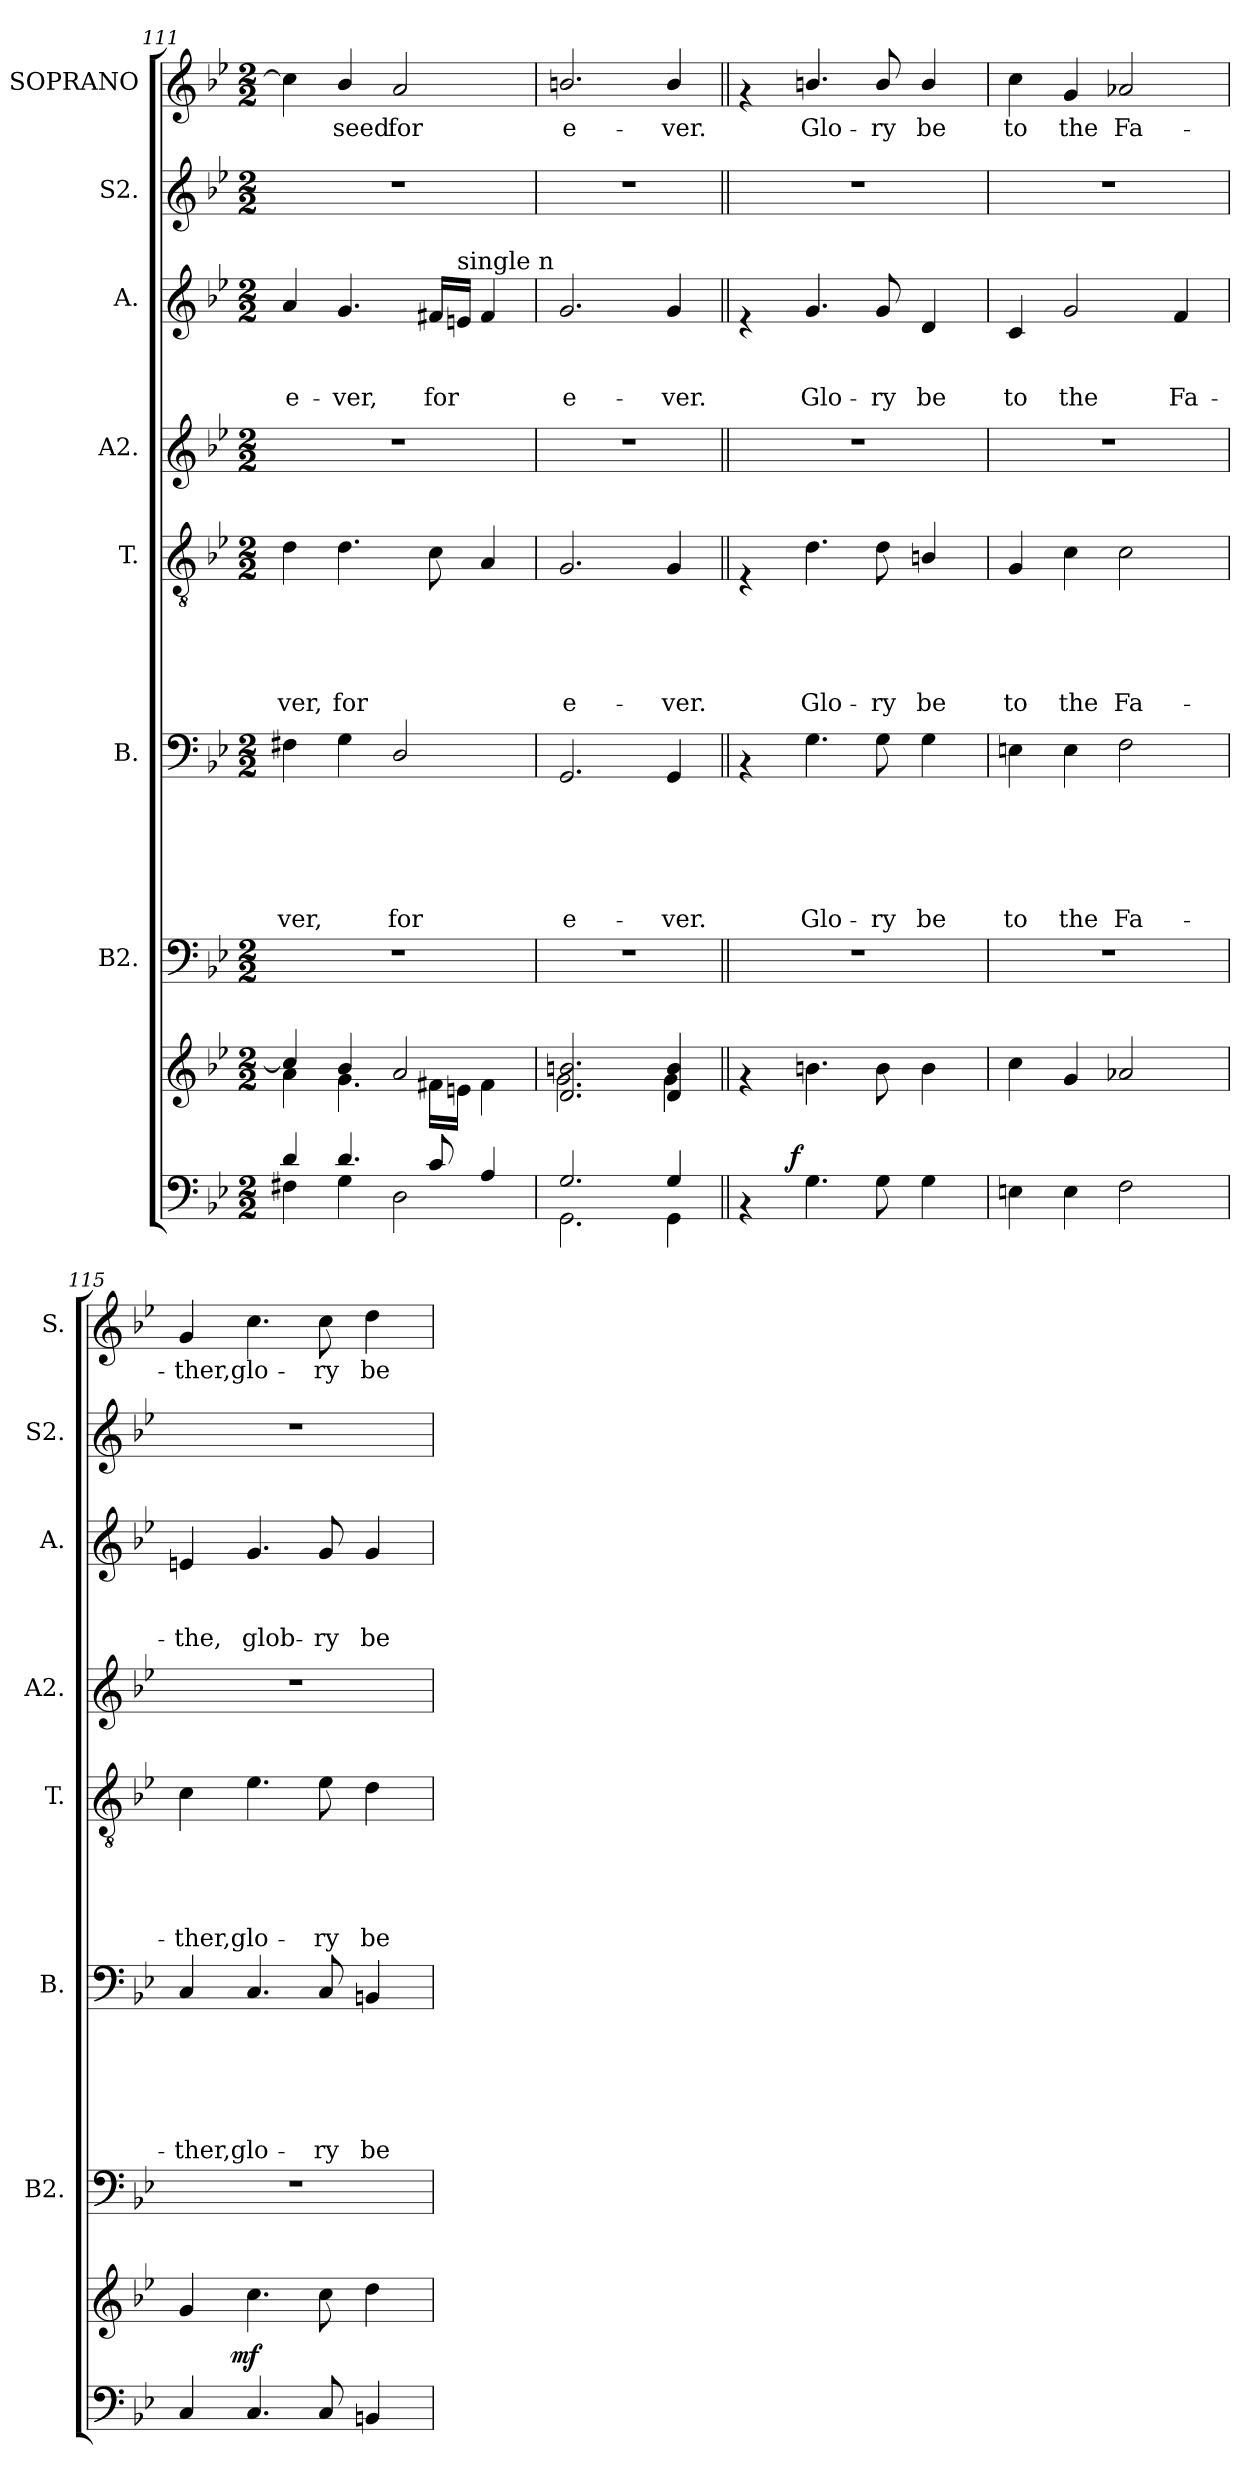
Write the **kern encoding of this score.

**kern	**dynam	**kern	**kern	**kern	**text	**text	**text	**text	**text	**text	**kern	**text	**text	**text	**text	**text	**kern	**kern	**text	**text	**text	**kern	**kern	**text
*part9	*part9	*part8	*part7	*part6	*part6	*part6	*part6	*part6	*part6	*part6	*part5	*part5	*part5	*part5	*part5	*part5	*part4	*part3	*part3	*part3	*part3	*part2	*part1	*part1
*staff9	*staff9	*staff8	*staff7	*staff6	*staff6	*staff6	*staff6	*staff6	*staff6	*staff6	*staff5	*staff5	*staff5	*staff5	*staff5	*staff5	*staff4	*staff3	*staff3	*staff3	*staff3	*staff2	*staff1	*staff1
*	*	*	*I"B2.	*I"B.	*	*	*	*	*	*	*I"T.	*	*	*	*	*	*I"A2.	*I"A.	*	*	*	*I"S2.	*I"SOPRANO	*
*	*	*	*I'B2.	*I'B.	*	*	*	*	*	*	*I'T.	*	*	*	*	*	*I'A2.	*I'A.	*	*	*	*I'S2.	*I'S.	*
*clefF4	*	*clefG2	*clefF4	*clefF4	*	*	*	*	*	*	*clefGv2	*	*	*	*	*	*clefG2	*clefG2	*	*	*	*clefG2	*clefG2	*
*k[b-e-]	*	*k[b-e-]	*k[b-e-]	*k[b-e-]	*	*	*	*	*	*	*k[b-e-]	*	*	*	*	*	*k[b-e-]	*k[b-e-]	*	*	*	*k[b-e-]	*k[b-e-]	*
*B-:	*	*B-:	*B-:	*B-:	*	*	*	*	*	*	*B-:	*	*	*	*	*	*B-:	*B-:	*	*	*	*B-:	*B-:	*
*M2/2	*	*M2/2	*M2/2	*M2/2	*	*	*	*	*	*	*M2/2	*	*	*	*	*	*M2/2	*M2/2	*	*	*	*M2/2	*M2/2	*
=111	=111	=111	=111	=111	=111	=111	=111	=111	=111	=111	=111	=111	=111	=111	=111	=111	=111	=111	=111	=111	=111	=111	=111	=111
*^	*	*^	*	*	*	*	*	*	*	*	*	*	*	*	*	*	*	*	*	*	*	*	*	*
!	!	!	!	!	!	!	!	!	!	!	!	!LO:LY:b	!	!	!	!	!	!LO:LY:b	!	!	!	!	!LO:LY:b	!	!	!
4d/	4F#X\	.	4cc/]	4a\	1r	4F#X\	.	.	.	.	.	-ver,	4d\	.	.	.	.	-ver,	1r	4a/	.	.	e-	1r	4cc\]	.
!	!	!	!	!	!	!	!	!	!	!	!	!	!	!	!	!	!	!LO:LY:b	!	!	!	!	!LO:LY:b	!	!	!LO:LY:b
4.d/	4G\	.	4b-/	4.g\	.	4G\	.	.	.	.	.	.	4.d\	.	.	.	.	for	.	4.g/	.	.	-ver,	.	4b-/	seed
!	!	!	!	!	!	!	!	!	!	!	!	!LO:LY:b	!	!	!	!	!	!	!	!	!	!	!	!	!	!LO:LY:b
.	2D\	.	2a/	.	.	2D/	.	.	.	.	.	for	.	.	.	.	.	.	.	.	.	.	.	.	2a/	for
!	!	!	!	!	!	!	!	!	!	!	!	!	!	!	!	!	!	!	!	!	!	!	!LO:LY:b	!	!	!
8c/	.	.	.	16f#X\LL	.	.	.	.	.	.	.	.	8c\	.	.	.	.	.	.	16f#X/LL	.	.	for	.	.	.
!	!	!	!	!	!	!	!	!	!	!	!	!	!	!	!	!	!	!	!	!LO:TX:a:t=single n	!	!	!	!	!	!
.	.	.	.	16en\JJ	.	.	.	.	.	.	.	.	.	.	.	.	.	.	.	16e/JJ	.	.	.	.	.	.
4A/	.	.	.	4f#\	.	.	.	.	.	.	.	.	4A/	.	.	.	.	.	.	4f#/	.	.	.	.	.	.
=112	=112	=112	=112	=112	=112	=112	=112	=112	=112	=112	=112	=112	=112	=112	=112	=112	=112	=112	=112	=112	=112	=112	=112	=112	=112	=112
!	!	!	!	!	!	!	!	!	!	!	!	!LO:LY:b	!	!	!	!	!	!LO:LY:b	!	!	!	!	!LO:LY:b	!	!	!LO:LY:b
2.G/	2.GG\	.	2.d/ 2.bn/	2.g\	1r	2.GG/	.	.	.	.	.	e-	2.G/	.	.	.	.	e-	1r	2.g/	.	.	e-	1r	2.bn/	e-
!	!	!	!	!	!	!	!	!	!	!	!	!LO:LY:b	!	!	!	!	!	!LO:LY:b	!	!	!	!	!LO:LY:b	!	!	!LO:LY:b
4G/	4GG\	.	4d/ 4b/	4g\	.	4GG/	.	.	.	.	.	-ver.	4G/	.	.	.	.	-ver.	.	4g/	.	.	-ver.	.	4b/	-ver.
*	*	*	*v	*v	*	*	*	*	*	*	*	*	*	*	*	*	*	*	*	*	*	*	*	*	*	*
=113||	=113||	=113||	=113||	=113||	=113||	=113||	=113||	=113||	=113||	=113||	=113||	=113||	=113||	=113||	=113||	=113||	=113||	=113||	=113||	=113||	=113||	=113||	=113||	=113||	=113||
4rAA	8..ryy	.	4rf	1r	4rAA	.	.	.	.	.	.	4rE	.	.	.	.	.	1r	4re	.	.	.	1r	4rf	.
!	!	!LO:DY:a	!	!	!	!	!	!	!	!	!	!	!	!	!	!	!	!	!	!	!	!	!	!	!
.	2ryy	f	.	.	.	.	.	.	.	.	.	.	.	.	.	.	.	.	.	.	.	.	.	.	.
!	!	!	!	!	!	!	!	!	!	!	!LO:LY:b	!	!	!	!	!	!LO:LY:b	!	!	!	!	!LO:LY:b	!	!	!LO:LY:b
4.G\	.	.	4.bn\	.	4.G\	.	.	.	.	.	Glo-	4.d\	.	.	.	.	Glo-	.	4.g/	.	.	Glo-	.	4.bn/	Glo-
!	!	!	!	!	!	!	!	!	!	!	!LO:LY:b	!	!	!	!	!	!LO:LY:b	!	!	!	!	!LO:LY:b	!	!	!LO:LY:b
8G\	.	.	8b\	.	8G\	.	.	.	.	.	-ry	8d\	.	.	.	.	-ry	.	8g/	.	.	-ry	.	8b/	-ry
.	4ryy	.	.	.	.	.	.	.	.	.	.	.	.	.	.	.	.	.	.	.	.	.	.	.	.
!	!	!	!	!	!	!	!	!	!	!	!LO:LY:b	!	!	!	!	!	!LO:LY:b	!	!	!	!	!LO:LY:b	!	!	!LO:LY:b
4G\	.	.	4b\	.	4G\	.	.	.	.	.	be	4Bn/	.	.	.	.	be	.	4d/	.	.	be	.	4b/	be
.	32ryy	.	.	.	.	.	.	.	.	.	.	.	.	.	.	.	.	.	.	.	.	.	.	.	.
=114	=114	=114	=114	=114	=114	=114	=114	=114	=114	=114	=114	=114	=114	=114	=114	=114	=114	=114	=114	=114	=114	=114	=114	=114	=114
!	!	!	!	!	!	!	!	!	!	!	!LO:LY:b	!	!	!	!	!	!LO:LY:b	!	!	!	!	!LO:LY:b	!	!	!LO:LY:b
*v	*v	*	*	*	*	*	*	*	*	*	*	*	*	*	*	*	*	*	*	*	*	*	*	*	*
4En\	.	4cc\	1r	4En\	.	.	.	.	.	to	4G/	.	.	.	.	to	1r	4c/	.	.	to	1r	4cc\	to
!	!	!	!	!	!	!	!	!	!	!LO:LY:b	!	!	!	!	!	!LO:LY:b	!	!	!	!	!LO:LY:b	!	!	!LO:LY:b
4E\	.	4g/	.	4E\	.	.	.	.	.	the	4c\	.	.	.	.	the	.	2g/	.	.	the	.	4g/	the
!	!	!	!	!	!	!	!	!	!	!LO:LY:b	!	!	!	!	!	!LO:LY:b	!	!	!	!	!	!	!	!LO:LY:b
2F\	.	2a-X/	.	2F\	.	.	.	.	.	Fa-	2c\	.	.	.	.	Fa-	.	.	.	.	.	.	2a-X/	Fa-
!	!	!	!	!	!	!	!	!	!	!	!	!	!	!	!	!	!	!	!	!	!LO:LY:b	!	!	!
.	.	.	.	.	.	.	.	.	.	.	.	.	.	.	.	.	.	4f/	.	.	Fa-	.	.	.
=115	=115	=115	=115	=115	=115	=115	=115	=115	=115	=115	=115	=115	=115	=115	=115	=115	=115	=115	=115	=115	=115	=115	=115	=115
!	!	!	!	!	!	!	!	!	!	!LO:LY:b	!	!	!	!	!	!LO:LY:b	!	!	!	!	!LO:LY:b	!	!	!LO:LY:b
*^	*	*	*	*	*	*	*	*	*	*	*	*	*	*	*	*	*	*	*	*	*	*	*	*
4C/	8..ryy	.	4g/	1r	4C/	.	.	.	.	.	-ther,glo-	4c\	.	.	.	.	-ther,glo-	1r	4en/	.	.	-the,	1r	4g/	-ther,glo-
!	!	!LO:DY:a	!	!	!	!	!	!	!	!	!	!	!	!	!	!	!	!	!	!	!	!	!	!	!
.	2ryy	mf	.	.	.	.	.	.	.	.	.	.	.	.	.	.	.	.	.	.	.	.	.	.	.
!	!	!	!	!	!	!	!	!	!	!	!	!	!	!	!	!	!	!	!	!	!	!LO:LY:b	!	!	!
4.C/	.	.	4.cc\	.	4.C/	.	.	.	.	.	.	4.e-\	.	.	.	.	.	.	4.g/	.	.	glob-	.	4.cc\	.
!	!	!	!	!	!	!	!	!	!	!	!LO:LY:b	!	!	!	!	!	!LO:LY:b	!	!	!	!	!LO:LY:b	!	!	!LO:LY:b
8C/	.	.	8cc\	.	8C/	.	.	.	.	.	-ry	8e-\	.	.	.	.	-ry	.	8g/	.	.	-ry	.	8cc\	-ry
.	4ryy	.	.	.	.	.	.	.	.	.	.	.	.	.	.	.	.	.	.	.	.	.	.	.	.
!	!	!	!	!	!	!	!	!	!	!	!LO:LY:b	!	!	!	!	!	!LO:LY:b	!	!	!	!	!LO:LY:b	!	!	!LO:LY:b
4BBn/	.	.	4dd\	.	4BBn/	.	.	.	.	.	be	4d\	.	.	.	.	be	.	4g/	.	.	be	.	4dd\	be
.	32ryy	.	.	.	.	.	.	.	.	.	.	.	.	.	.	.	.	.	.	.	.	.	.	.	.
*v	*v	*	*	*	*	*	*	*	*	*	*	*	*	*	*	*	*	*	*	*	*	*	*	*	*
=	=	=	=	=	=	=	=	=	=	=	=	=	=	=	=	=	=	=	=	=	=	=	=	=
*-	*-	*-	*-	*-	*-	*-	*-	*-	*-	*-	*-	*-	*-	*-	*-	*-	*-	*-	*-	*-	*-	*-	*-	*-
